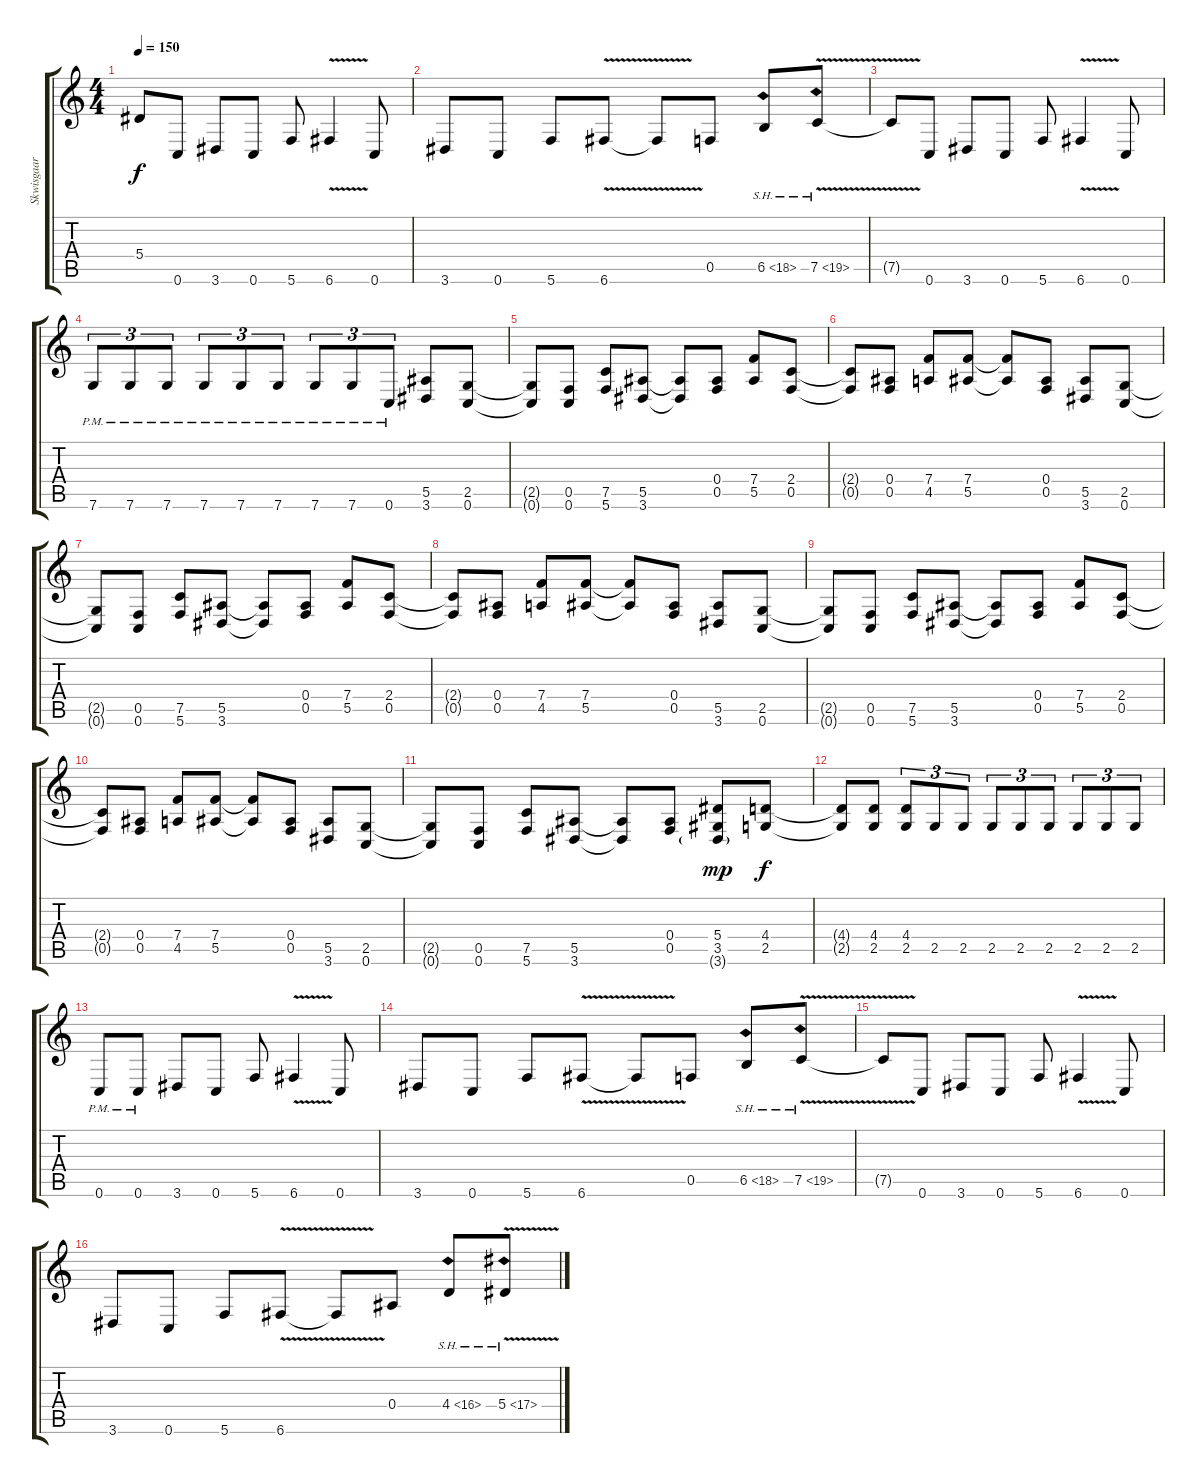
\track ("Skwisgaar Skwigelf (Lead Guitar 1)" "Skwisgaar ") {instrument distortionguitar}
\staff {score tabs}
\tuning (C4 G3 Eb3 Bb2 F2 C2) {hide}
\ts (4 4)
\tempo 150
\clef g2
\ks c
5.4{t}.8{dy f} 0.6.8 3.6.8 0.6.8 5.6.8 6.6{v}.4 0.6.8 |
3.6.8 0.6.8 5.6.8 6.6{v}.8 6.6{t}.8 0.5.8 6.5{sh 12}.8 7.5{sh 12 v}.8 |
7.5{t}.8 0.6.8 3.6.8 0.6.8 5.6.8 6.6{v}.4 0.6.8 |
7.6{pm}.8{tu (3 2)} 7.6{pm}.8{tu (3 2)} 7.6{pm}.8{tu (3 2)} 7.6{pm}.8{tu (3 2)} 7.6{pm}.8{tu (3 2)} 7.6{pm}.8{tu (3 2)} 7.6{pm}.8{tu (3 2)} 7.6{pm}.8{tu (3 2)} 0.6{pm}.8{tu (3 2)} (5.5 3.6).8 (2.5 0.6).8 |
(2.5{t} 0.6{t}).8 (0.5 0.6).8 (7.5 5.6).8 (5.5 3.6).8 (5.5{t} 3.6{t}).8 (0.4 0.5).8 (7.4 5.5).8 (2.4 0.5).8 |
(2.4{t} 0.5{t}).8 (0.4 0.5).8 (7.4 4.5).8 (7.4 5.5).8 (7.4{t} 5.5{t}).8 (0.4 0.5).8 (5.5 3.6).8 (2.5 0.6).8 |
(2.5{t} 0.6{t}).8 (0.5 0.6).8 (7.5 5.6).8 (5.5 3.6).8 (5.5{t} 3.6{t}).8 (0.4 0.5).8 (7.4 5.5).8 (2.4 0.5).8 |
(2.4{t} 0.5{t}).8 (0.4 0.5).8 (7.4 4.5).8 (7.4 5.5).8 (7.4{t} 5.5{t}).8 (0.4 0.5).8 (5.5 3.6).8 (2.5 0.6).8 |
(2.5{t} 0.6{t}).8 (0.5 0.6).8 (7.5 5.6).8 (5.5 3.6).8 (5.5{t} 3.6{t}).8 (0.4 0.5).8 (7.4 5.5).8 (2.4 0.5).8 |
(2.4{t} 0.5{t}).8 (0.4 0.5).8 (7.4 4.5).8 (7.4 5.5).8 (7.4{t} 5.5{t}).8 (0.4 0.5).8 (5.5 3.6).8 (2.5 0.6).8 |
(2.5{t} 0.6{t}).8 (0.5 0.6).8 (7.5 5.6).8 (5.5 3.6).8 (5.5{t} 3.6{t}).8 (0.4 0.5).8 (5.4 3.5 3.6{g}).8{dy mp} (4.4 2.5).8{dy f} |
(4.4{t} 2.5{t}).8 (4.4 2.5).8 (4.4 2.5).8{tu (3 2)} 2.5.8{tu (3 2)} 2.5.8{tu (3 2)} 2.5.8{tu (3 2)} 2.5.8{tu (3 2)} 2.5.8{tu (3 2)} 2.5.8{tu (3 2)} 2.5.8{tu (3 2)} 2.5.8{tu (3 2)} |
0.6{pm}.8 0.6{pm}.8 3.6.8 0.6.8 5.6.8 6.6{v}.4 0.6.8 |
3.6.8 0.6.8 5.6.8 6.6{v}.8 6.6{t}.8 0.5.8 6.5{sh 12}.8 7.5{sh 12 v}.8 |
7.5{t}.8 0.6.8 3.6.8 0.6.8 5.6.8 6.6{v}.4 0.6.8 |
3.6.8 0.6.8 5.6.8 6.6{v}.8 6.6{t}.8 0.4.8 4.4{sh 12}.8 5.4{sh 12 v}.8
